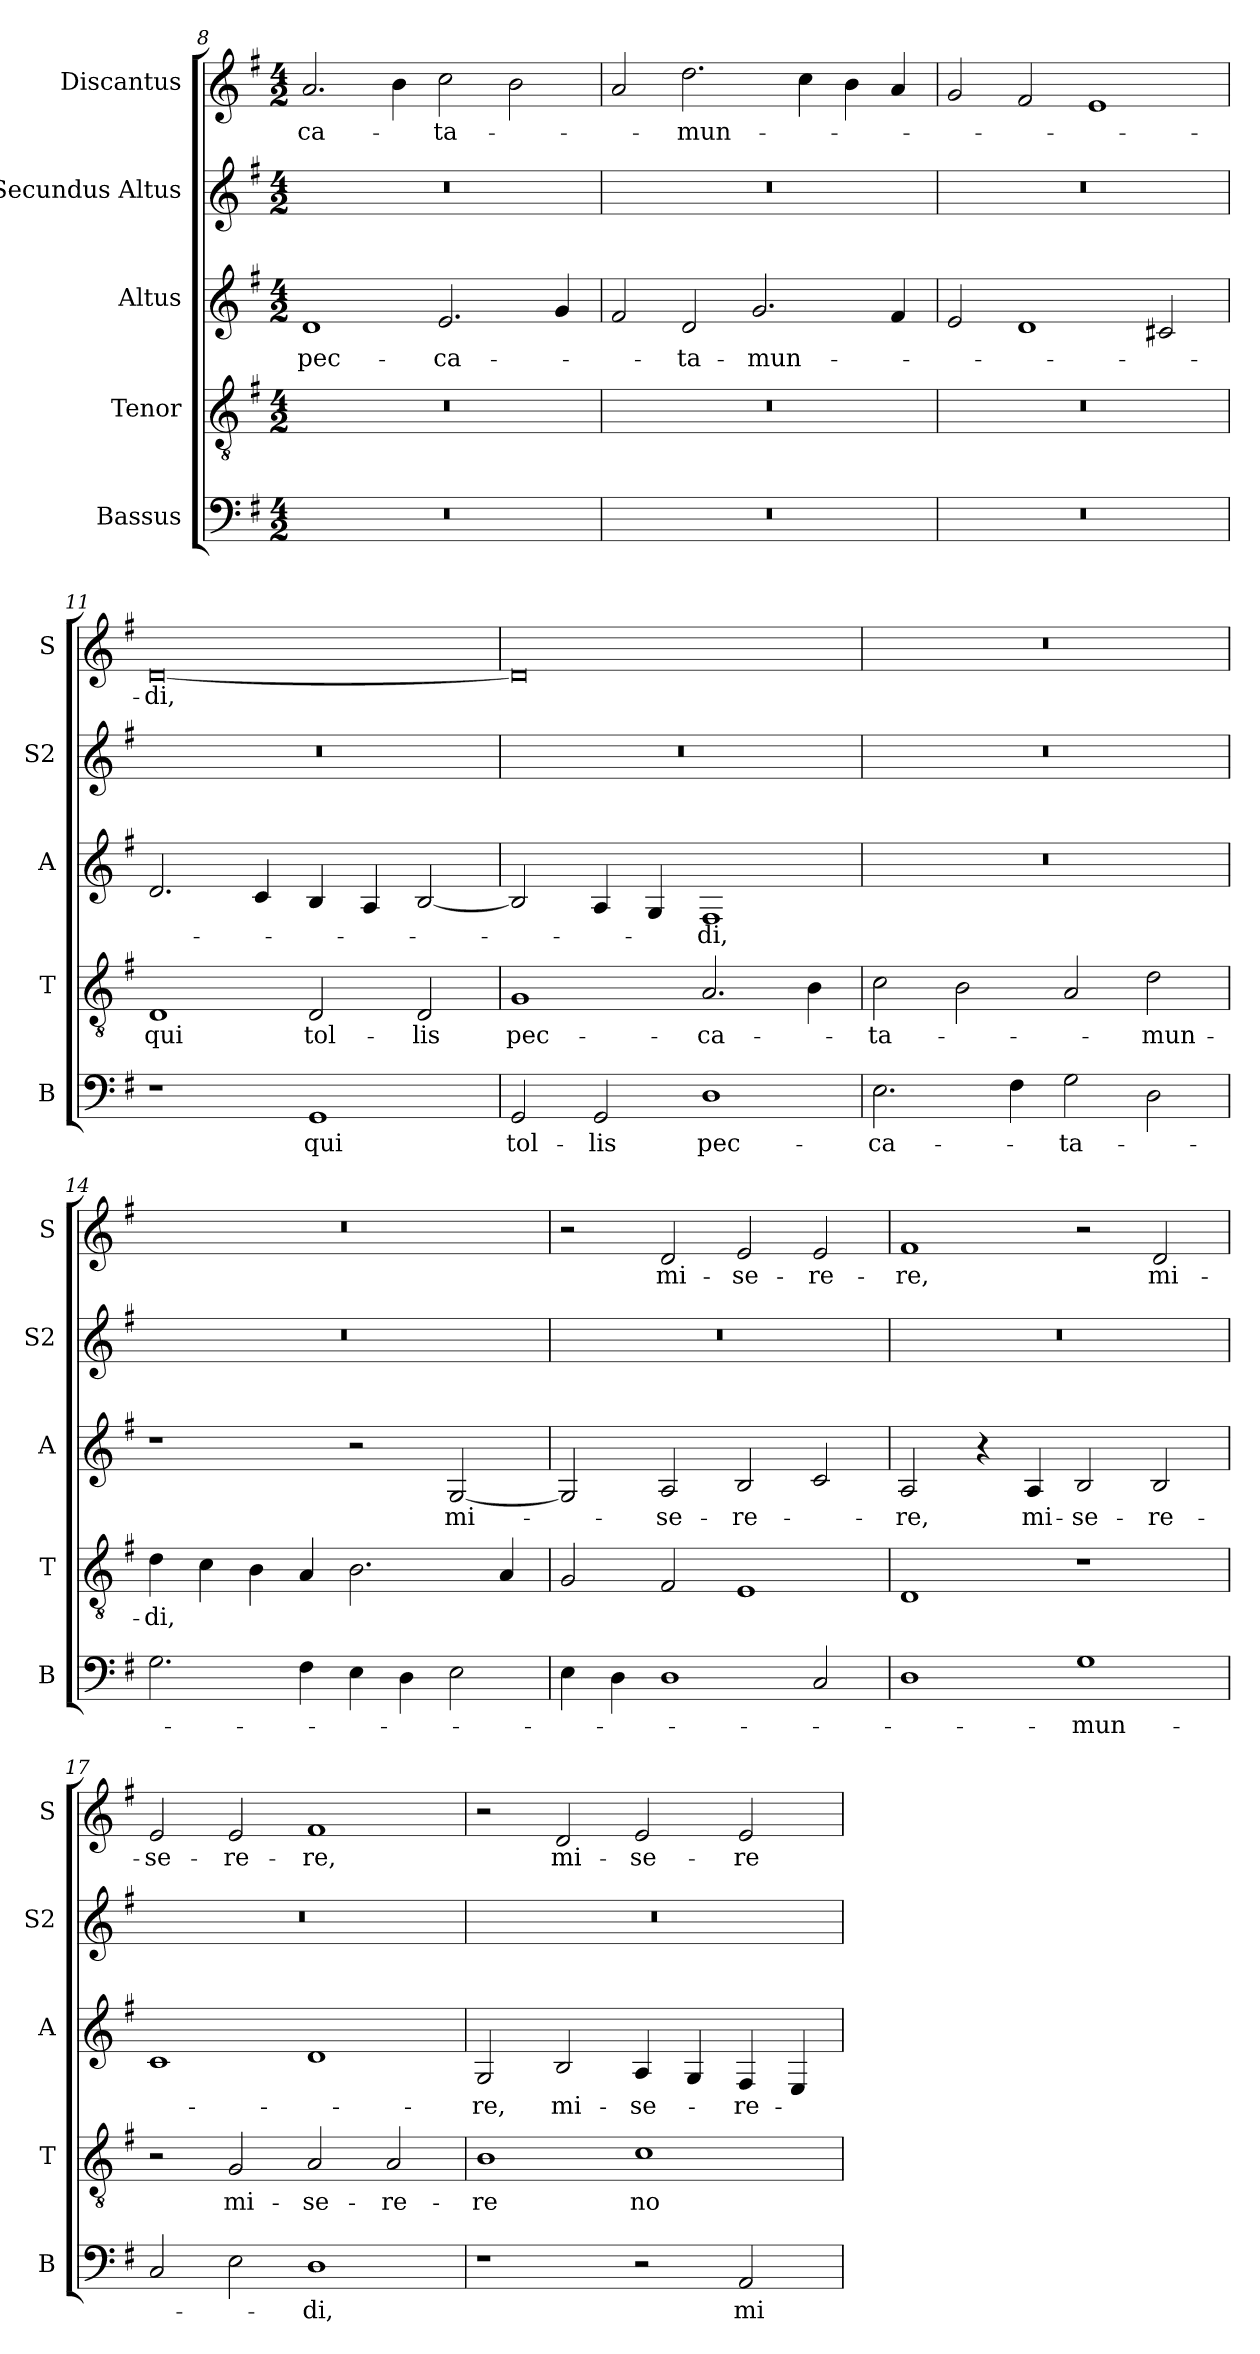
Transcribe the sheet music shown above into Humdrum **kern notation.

**kern	**text	**kern	**text	**kern	**text	**kern	**kern	**text
*part5	*part5	*part4	*part4	*part3	*part3	*part2	*part1	*part1
*staff5	*staff5	*staff4	*staff4	*staff3	*staff3	*staff2	*staff1	*staff1
*I"Bassus	*	*I"Tenor	*	*I"Altus	*	*I"Secundus Altus	*I"Discantus	*
*I'B	*	*I'T	*	*I'A	*	*I'S2	*I'S	*
*clefF4	*	*clefGv2	*	*clefG2	*	*clefG2	*clefG2	*
*k[f#]	*	*k[f#]	*	*k[f#]	*	*k[f#]	*k[f#]	*
*G:	*	*G:	*	*G:	*	*G:	*G:	*
*M4/2	*	*M4/2	*	*M4/2	*	*M4/2	*M4/2	*
=8	=8	=8	=8	=8	=8	=8	=8	=8
!	!	!	!	!	!LO:LY:b	!	!	!LO:LY:b
0r	.	0r	.	1d	pec-	0r	2.a/	-ca-
.	.	.	.	.	.	.	4b\	.
!	!	!	!	!	!LO:LY:b	!	!	!LO:LY:b
.	.	.	.	2.e/	-ca-	.	2cc\	-ta-
.	.	.	.	.	.	.	2b\	.
.	.	.	.	4g/	.	.	.	.
=9	=9	=9	=9	=9	=9	=9	=9	=9
0r	.	0r	.	2f#/	.	0r	2a/	.
!	!	!	!	!	!LO:LY:b	!	!	!LO:LY:b
.	.	.	.	2d/	-ta-	.	2.dd\	-mun-
!	!	!	!	!	!LO:LY:b	!	!	!
.	.	.	.	2.g/	-mun-	.	.	.
.	.	.	.	.	.	.	4cc\	.
.	.	.	.	.	.	.	4b\	.
.	.	.	.	4f#/	.	.	4a/	.
!!LO:LB:g=z
=10	=10	=10	=10	=10	=10	=10	=10	=10
0r	.	0r	.	2e/	.	0r	2g/	.
.	.	.	.	1d	.	.	2f#/	.
.	.	.	.	.	.	.	1e	.
.	.	.	.	2c#X/	.	.	.	.
=11	=11	=11	=11	=11	=11	=11	=11	=11
!	!	!	!LO:LY:b	!	!	!	!	!LO:LY:b
1r	.	1D	qui	2.d/	.	0r	[0d	-di,
.	.	.	.	4c/	.	.	.	.
!	!LO:LY:b	!	!LO:LY:b	!	!	!	!	!
1GG	qui	2D/	tol-	4B/	.	.	.	.
.	.	.	.	4A/	.	.	.	.
!	!	!	!LO:LY:b	!	!	!	!	!
.	.	2D/	-lis	[2B/	.	.	.	.
=12	=12	=12	=12	=12	=12	=12	=12	=12
!	!LO:LY:b	!	!LO:LY:b	!	!	!	!	!
2GG/	tol-	1G	pec-	2B/]	.	0r	0d]	.
!	!LO:LY:b	!	!	!	!	!	!	!
2GG/	-lis	.	.	4A/	.	.	.	.
.	.	.	.	4G/	.	.	.	.
!	!LO:LY:b	!	!LO:LY:b	!	!LO:LY:b	!	!	!
1D	pec-	2.A/	-ca-	1F#	-di,	.	.	.
.	.	4B\	.	.	.	.	.	.
=13	=13	=13	=13	=13	=13	=13	=13	=13
!	!LO:LY:b	!	!LO:LY:b	!	!	!	!	!
2.E\	-ca-	2c\	-ta-	0r	.	0r	0r	.
.	.	2B\	.	.	.	.	.	.
4F#\	.	.	.	.	.	.	.	.
!	!LO:LY:b	!	!	!	!	!	!	!
2G\	-ta-	2A/	.	.	.	.	.	.
!	!	!	!LO:LY:b	!	!	!	!	!
2D\	.	2d\	-mun-	.	.	.	.	.
=14	=14	=14	=14	=14	=14	=14	=14	=14
!	!	!	!LO:LY:b	!	!	!	!	!
2.G\	.	4d\	-di,	1r	.	0r	0r	.
.	.	4c\	.	.	.	.	.	.
.	.	4B\	.	.	.	.	.	.
4F#\	.	4A/	.	.	.	.	.	.
4E\	.	2.B\	.	2r	.	.	.	.
4D\	.	.	.	.	.	.	.	.
!	!	!	!	!	!LO:LY:b	!	!	!
2E\	.	.	.	[2G/	mi-	.	.	.
.	.	4A/	.	.	.	.	.	.
=15	=15	=15	=15	=15	=15	=15	=15	=15
4E\	.	2G/	.	2G/]	.	0r	2r	.
4D\	.	.	.	.	.	.	.	.
!	!	!	!	!	!LO:LY:b	!	!	!LO:LY:b
1D	.	2F#/	.	2A/	-se-	.	2d/	mi-
!	!	!	!	!	!LO:LY:b	!	!	!LO:LY:b
.	.	1E	.	2B/	-re-	.	2e/	-se-
!	!	!	!	!	!	!	!	!LO:LY:b
2C/	.	.	.	2c/	.	.	2e/	-re-
!!LO:PB:g=z
=16	=16	=16	=16	=16	=16	=16	=16	=16
!	!	!	!	!	!LO:LY:b	!	!	!LO:LY:b
1D	.	1D	.	2A/	-re,	0r	1f#	-re,
.	.	.	.	4r	.	.	.	.
!	!	!	!	!	!LO:LY:b	!	!	!
.	.	.	.	4A/	mi-	.	.	.
!	!LO:LY:b	!	!	!	!LO:LY:b	!	!	!
1G	-mun-	1r	.	2B/	-se-	.	2r	.
!	!	!	!	!	!LO:LY:b	!	!	!LO:LY:b
.	.	.	.	2B/	-re-	.	2d/	mi-
=17	=17	=17	=17	=17	=17	=17	=17	=17
!	!	!	!	!	!	!	!	!LO:LY:b
2C/	.	2r	.	1c	.	0r	2e/	-se-
!	!	!	!LO:LY:b	!	!	!	!	!LO:LY:b
2E\	.	2G/	mi-	.	.	.	2e/	-re-
!	!LO:LY:b	!	!LO:LY:b	!	!	!	!	!LO:LY:b
1D	-di,	2A/	-se-	1d	.	.	1f#	-re,
!	!	!	!LO:LY:b	!	!	!	!	!
.	.	2A/	-re-	.	.	.	.	.
=18	=18	=18	=18	=18	=18	=18	=18	=18
!	!	!	!LO:LY:b	!	!LO:LY:b	!	!	!
1r	.	1B	-re	2G/	-re,	0r	2r	.
!	!	!	!	!	!LO:LY:b	!	!	!LO:LY:b
.	.	.	.	2B/	mi-	.	2d/	mi-
!	!	!	!LO:LY:b	!	!LO:LY:b	!	!	!LO:LY:b
2r	.	1c	no-	4A/	-se-	.	2e/	-se-
.	.	.	.	4G/	.	.	.	.
!	!LO:LY:b	!	!	!	!LO:LY:b	!	!	!LO:LY:b
2AA/	mi-	.	.	4F#/	-re-	.	2e/	-re-
.	.	.	.	4E/	.	.	.	.
=	=	=	=	=	=	=	=	=
*-	*-	*-	*-	*-	*-	*-	*-	*-
